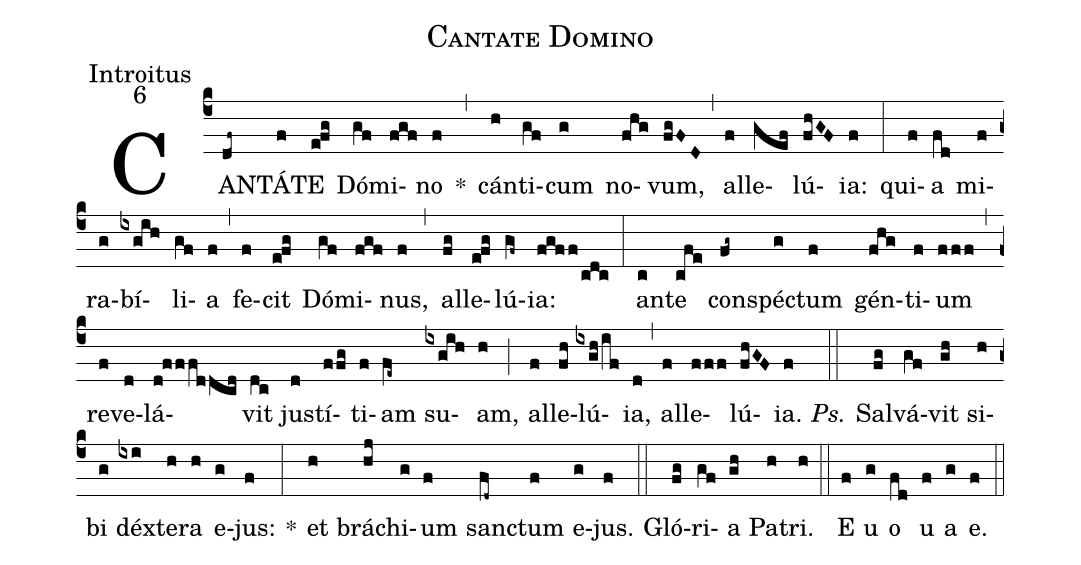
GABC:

name:Cantate Domino;
office-part:Introitus;
mode:6;
%%
(c4) CAN(df~)TÁ(f)TE(e!fg) Dó(gf)mi(fgf)no(f) *(,) cán(h)ti(gf)cum(g) no(fhg)vum,(fgFD) (,) al(f)le(gef)lú(fhGF)ia:(f) (:) qui(f)a(fd) mi(f)ra(g)bí(ixgih)li(gf)a(f) (,) fe(f)cit(e!fg) Dó(gf)mi(fgf)nus,(f) (,) al(fg)le(e!fg)lú(gf~)ia:(fgff/cdc) (:) an(c)te(cfe) con(fg~)spéc(g)tum(f) gén(fhg)ti(f)um(fff) (,) re(f)ve(d)lá(d!fffddcd)vit(dc) jus(d)tí(ffg)ti(f)am(fe~) su(ixgih)am,(h) (;) al(f)le(fh)lú(ixgh/if)ia,(d) (,) al(f)le(fff)lú(fhGF)ia.(f) <i>Ps.</i>(::) Sal(fg)vá(gf)vit(gh) si(h)bi(g) déx(ixi)te(h)ra(h) e(g)jus:(f) *(:) et(h) brá(hj)chi(g)um(f) sanc(fd~)tum(f) e(g)jus.(f) (::) Gló(fg)ri(gf)a(gh) Pa(h)tri.(h) (::) E(f) u(g) o(fd) u(f) a(g) e.(f) (::)
